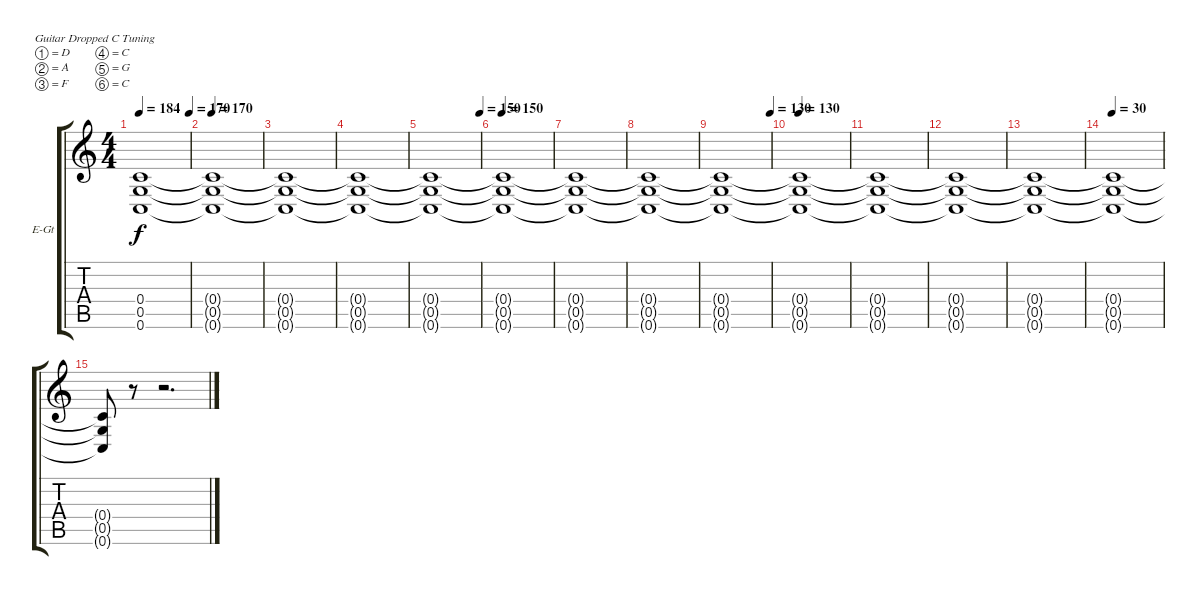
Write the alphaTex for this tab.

\bracketExtendMode groupsimilarinstruments
\firstSystemTrackNameOrientation horizontal
\otherSystemsTrackNameOrientation horizontal
\track ("Rhythm Guitar" "E-Gt") {instrument electricguitarclean}
\staff {score tabs}
\tuning (D4 A3 F3 C3 G2 C2)
\ts (4 4)
\tempo 184
\tempo (170 1)
\clef g2
\ks c
(0.4{t} 0.5{t} 0.6{t}).1{dy f} |
\tempo 170
(0.4{t} 0.5{t} 0.6{t}).1 |
(0.4{t} 0.5{t} 0.6{t}).1 |
(0.4{t} 0.5{t} 0.6{t}).1 |
\tempo (150 1)
(0.4{t} 0.5{t} 0.6{t}).1 |
\tempo 150
(0.4{t} 0.5{t} 0.6{t}).1 |
(0.4{t} 0.5{t} 0.6{t}).1 |
(0.4{t} 0.5{t} 0.6{t}).1 |
\tempo (130 1)
(0.4{t} 0.5{t} 0.6{t}).1 |
\tempo 130
(0.4{t} 0.5{t} 0.6{t}).1 |
(0.4{t} 0.5{t} 0.6{t}).1 |
(0.4{t} 0.5{t} 0.6{t}).1 |
(0.4{t} 0.5{t} 0.6{t}).1 |
\tempo 30
(0.4{t} 0.5{t} 0.6{t}).1 |
(0.4{t} 0.5{t} 0.6{t}).8 r.8 r.2{d}
